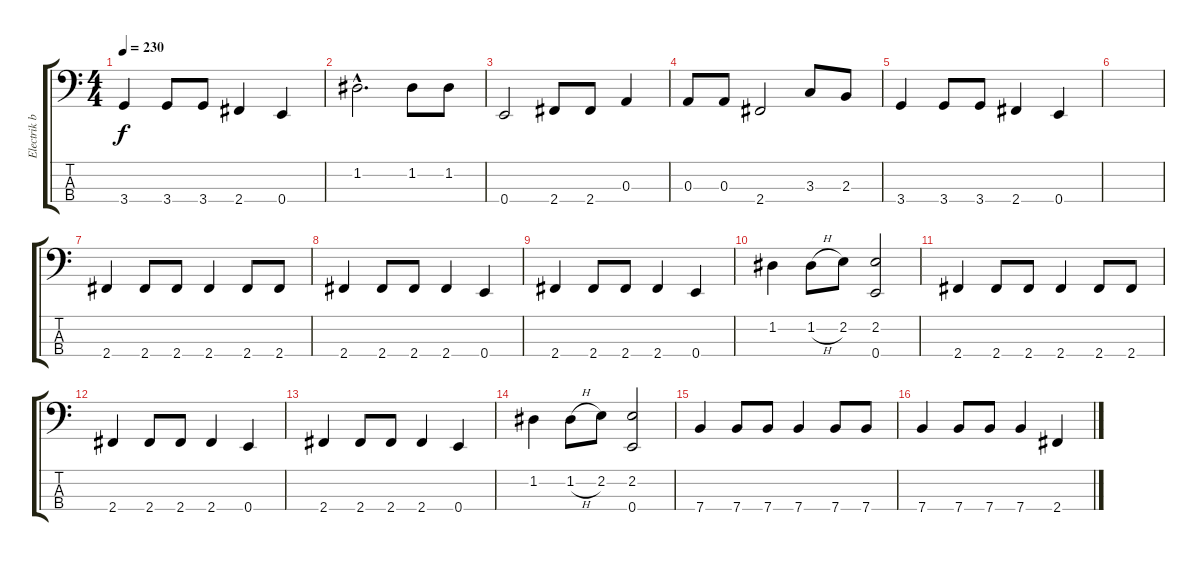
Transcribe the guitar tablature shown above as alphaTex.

\track ("Electrik bass" "Electrik b") {instrument electricbassfinger}
\staff {score tabs}
\tuning (G2 D2 A1 E1) {hide}
\ts (4 4)
\tempo 230
\clef f4
\ks c
3.4.4{dy f} 3.4.8 3.4.8 2.4.4 0.4.4 |
1.2{hac}.2{d} 1.2.8 1.2.8 |
0.4.2 2.4.8 2.4.8 0.3.4 |
0.3.8 0.3.8 2.4.2 3.3.8 2.3.8 |
3.4.4 3.4.8 3.4.8 2.4.4 0.4.4 |
|
2.4.4 2.4.8 2.4.8 2.4.4 2.4.8 2.4.8 |
2.4.4 2.4.8 2.4.8 2.4.4 0.4.4 |
2.4.4 2.4.8 2.4.8 2.4.4 0.4.4 |
1.2.4 1.2{h}.8 2.2.8 (2.2 0.4).2 |
2.4.4 2.4.8 2.4.8 2.4.4 2.4.8 2.4.8 |
2.4.4 2.4.8 2.4.8 2.4.4 0.4.4 |
2.4.4 2.4.8 2.4.8 2.4.4 0.4.4 |
1.2.4 1.2{h}.8 2.2.8 (2.2 0.4).2 |
7.4.4 7.4.8 7.4.8 7.4.4 7.4.8 7.4.8 |
7.4.4 7.4.8 7.4.8 7.4.4 2.4.4
